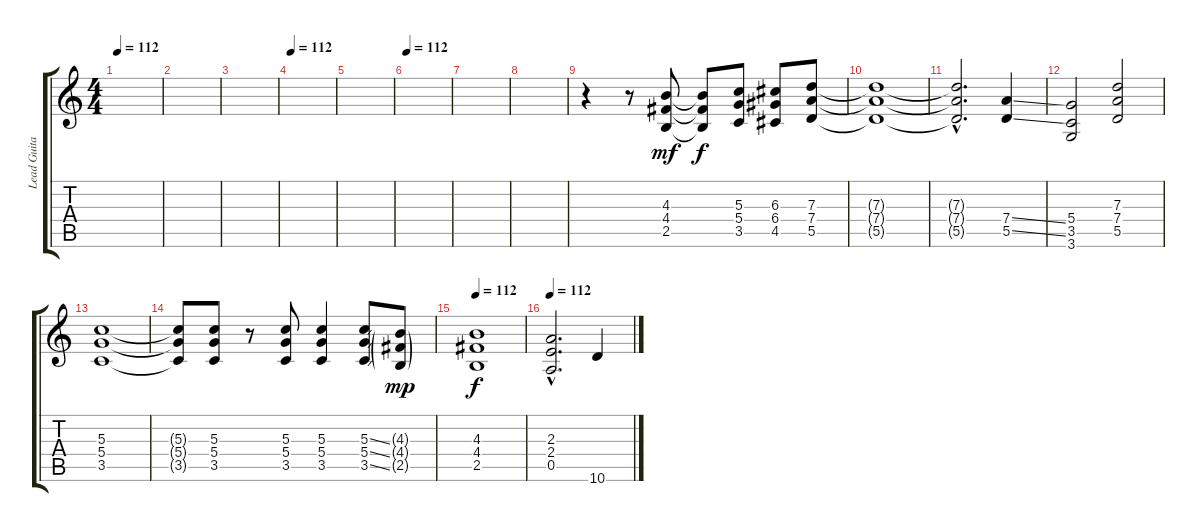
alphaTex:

\track ("Lead Guitar 1" "Lead Guita") {instrument distortionguitar}
\staff {score tabs}
\tuning (E4 B3 G3 D3 A2 E2) {hide}
\ts (4 4)
\tempo 112
\clef g2
\ks c
|
|
|
\tempo 112
|
|
\tempo 112
|
|
|
r.4 r.8 (4.3 4.4 2.5).8{dy mf} (4.3{t} 4.4{t} 2.5{t}).8{dy f} (5.3 5.4 3.5).8 (6.3 6.4 4.5).8 (7.3 7.4 5.5).8 |
(7.3{t} 7.4{t} 5.5{t}).1 |
(7.3{hac t} 7.4{hac t} 5.5{hac t}).2{d} (7.4{ss} 5.5{ss}).4 |
(5.4 3.5 3.6).2 (7.3 7.4 5.5).2 |
(5.3 5.4 3.5).1 |
(5.3{t} 5.4{t} 3.5{t}).8 (5.3 5.4 3.5).8 r.8 (5.3 5.4 3.5).8 (5.3 5.4 3.5).4 (5.3{ss} 5.4{ss} 3.5{ss}).8 (4.3{g} 4.4{g} 2.5{g}).8{dy mp} |
\tempo 112
(4.3 4.4 2.5).1{dy f} |
\tempo 112
(2.3{hac} 2.4{hac} 0.5{hac}).2{d} 10.6{ss}.4
